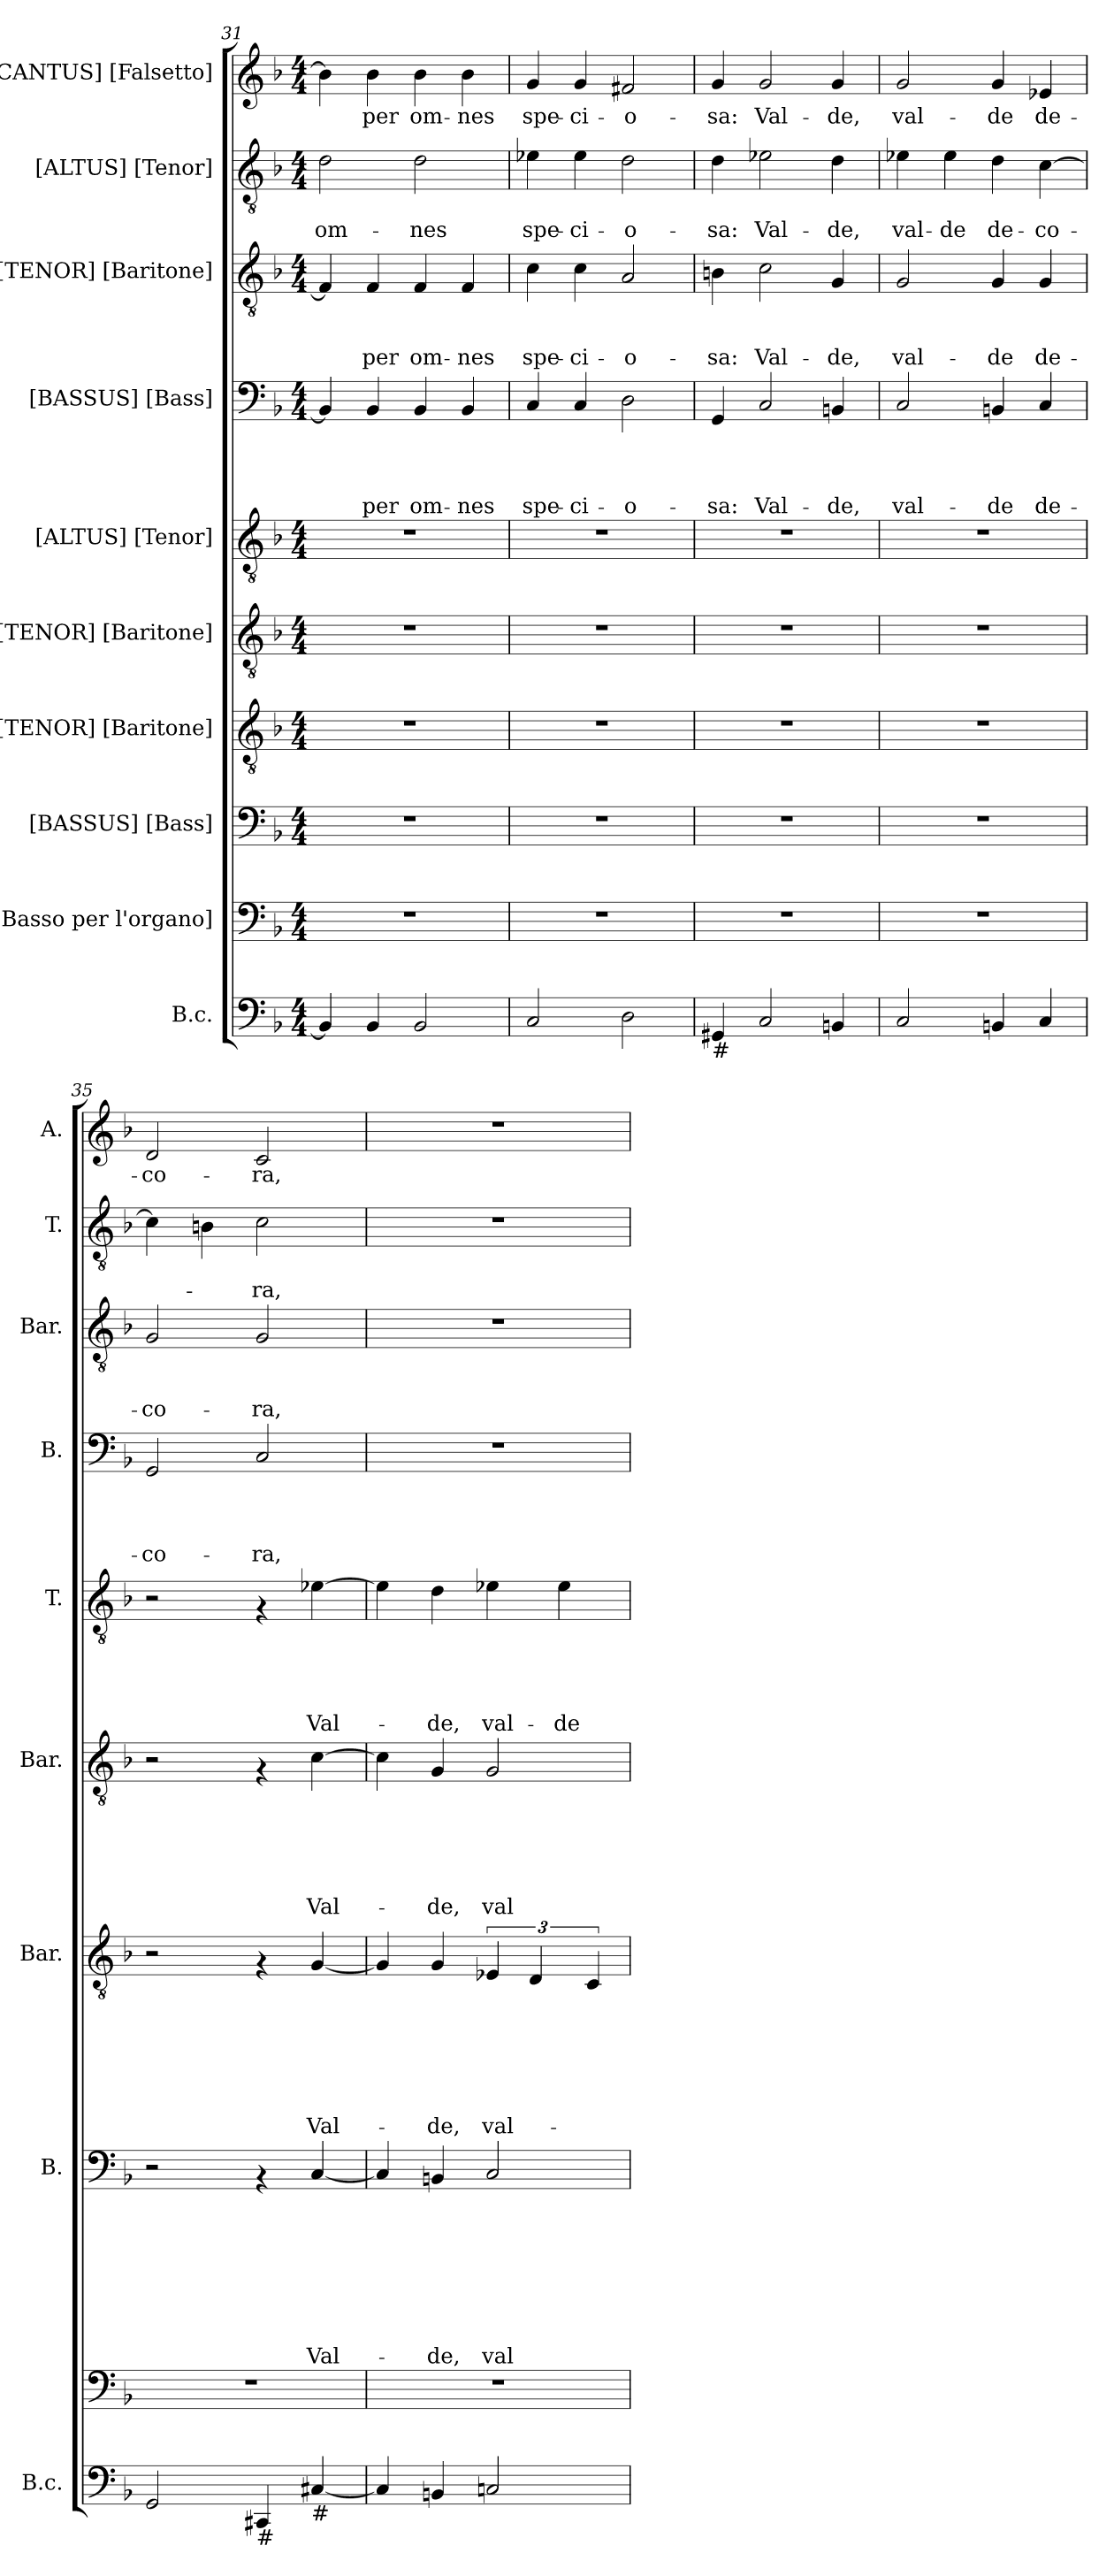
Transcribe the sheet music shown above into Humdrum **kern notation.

**kern	**kern	**kern	**text	**text	**text	**text	**text	**text	**text	**text	**kern	**text	**text	**text	**text	**text	**text	**text	**kern	**text	**text	**text	**text	**text	**text	**kern	**text	**text	**text	**text	**text	**kern	**text	**text	**text	**text	**kern	**text	**text	**text	**kern	**text	**text	**kern	**text
*part10	*part9	*part8	*part8	*part8	*part8	*part8	*part8	*part8	*part8	*part8	*part7	*part7	*part7	*part7	*part7	*part7	*part7	*part7	*part6	*part6	*part6	*part6	*part6	*part6	*part6	*part5	*part5	*part5	*part5	*part5	*part5	*part4	*part4	*part4	*part4	*part4	*part3	*part3	*part3	*part3	*part2	*part2	*part2	*part1	*part1
*staff10	*staff9	*staff8	*staff8	*staff8	*staff8	*staff8	*staff8	*staff8	*staff8	*staff8	*staff7	*staff7	*staff7	*staff7	*staff7	*staff7	*staff7	*staff7	*staff6	*staff6	*staff6	*staff6	*staff6	*staff6	*staff6	*staff5	*staff5	*staff5	*staff5	*staff5	*staff5	*staff4	*staff4	*staff4	*staff4	*staff4	*staff3	*staff3	*staff3	*staff3	*staff2	*staff2	*staff2	*staff1	*staff1
*I"B.c.	*I"[Basso per l'organo]	*I"[BASSUS] [Bass]	*	*	*	*	*	*	*	*	*I"[TENOR] [Baritone]	*	*	*	*	*	*	*	*I"[TENOR] [Baritone]	*	*	*	*	*	*	*I"[ALTUS] [Tenor]	*	*	*	*	*	*I"[BASSUS] [Bass]	*	*	*	*	*I"[TENOR] [Baritone]	*	*	*	*I"[ALTUS] [Tenor]	*	*	*I"[CANTUS] [Falsetto]	*
*I'B.c.	*	*I'B.	*	*	*	*	*	*	*	*	*I'Bar.	*	*	*	*	*	*	*	*I'Bar.	*	*	*	*	*	*	*I'T.	*	*	*	*	*	*I'B.	*	*	*	*	*I'Bar.	*	*	*	*I'T.	*	*	*I'A.	*
*clefF4	*clefF4	*clefF4	*	*	*	*	*	*	*	*	*clefGv2	*	*	*	*	*	*	*	*clefGv2	*	*	*	*	*	*	*clefGv2	*	*	*	*	*	*clefF4	*	*	*	*	*clefGv2	*	*	*	*clefGv2	*	*	*clefG2	*
*k[b-]	*k[b-]	*k[b-]	*	*	*	*	*	*	*	*	*k[b-]	*	*	*	*	*	*	*	*k[b-]	*	*	*	*	*	*	*k[b-]	*	*	*	*	*	*k[b-]	*	*	*	*	*k[b-]	*	*	*	*k[b-]	*	*	*k[b-]	*
*F:	*F:	*F:	*	*	*	*	*	*	*	*	*F:	*	*	*	*	*	*	*	*F:	*	*	*	*	*	*	*F:	*	*	*	*	*	*F:	*	*	*	*	*F:	*	*	*	*F:	*	*	*F:	*
*M4/4	*M4/4	*M4/4	*	*	*	*	*	*	*	*	*M4/4	*	*	*	*	*	*	*	*M4/4	*	*	*	*	*	*	*M4/4	*	*	*	*	*	*M4/4	*	*	*	*	*M4/4	*	*	*	*M4/4	*	*	*M4/4	*
=31	=31	=31	=31	=31	=31	=31	=31	=31	=31	=31	=31	=31	=31	=31	=31	=31	=31	=31	=31	=31	=31	=31	=31	=31	=31	=31	=31	=31	=31	=31	=31	=31	=31	=31	=31	=31	=31	=31	=31	=31	=31	=31	=31	=31	=31
!	!	!	!	!	!	!	!	!	!	!	!	!	!	!	!	!	!	!	!	!	!	!	!	!	!	!	!	!	!	!	!	!	!	!	!	!	!	!	!	!	!	!	!LO:LY:b	!	!
4BB-/]	1r	1r	.	.	.	.	.	.	.	.	1r	.	.	.	.	.	.	.	1r	.	.	.	.	.	.	1r	.	.	.	.	.	4BB-/]	.	.	.	.	4F/]	.	.	.	2d\	.	om-	4b-\]	.
!	!	!	!	!	!	!	!	!	!	!	!	!	!	!	!	!	!	!	!	!	!	!	!	!	!	!	!	!	!	!	!	!	!	!	!	!LO:LY:b	!	!	!	!LO:LY:b	!	!	!	!	!LO:LY:b
4BB-/	.	.	.	.	.	.	.	.	.	.	.	.	.	.	.	.	.	.	.	.	.	.	.	.	.	.	.	.	.	.	.	4BB-/	.	.	.	-per	4F/	.	.	-per	.	.	.	4b-\	-per
!	!	!	!	!	!	!	!	!	!	!	!	!	!	!	!	!	!	!	!	!	!	!	!	!	!	!	!	!	!	!	!	!	!	!	!	!LO:LY:b	!	!	!	!LO:LY:b	!	!	!LO:LY:b	!	!LO:LY:b
2BB-/	.	.	.	.	.	.	.	.	.	.	.	.	.	.	.	.	.	.	.	.	.	.	.	.	.	.	.	.	.	.	.	4BB-/	.	.	.	om-	4F/	.	.	om-	2d\	.	-nes	4b-\	om-
!	!	!	!	!	!	!	!	!	!	!	!	!	!	!	!	!	!	!	!	!	!	!	!	!	!	!	!	!	!	!	!	!	!	!	!	!LO:LY:b	!	!	!	!LO:LY:b	!	!	!	!	!LO:LY:b
.	.	.	.	.	.	.	.	.	.	.	.	.	.	.	.	.	.	.	.	.	.	.	.	.	.	.	.	.	.	.	.	4BB-/	.	.	.	-nes	4F/	.	.	-nes	.	.	.	4b-\	-nes
=32	=32	=32	=32	=32	=32	=32	=32	=32	=32	=32	=32	=32	=32	=32	=32	=32	=32	=32	=32	=32	=32	=32	=32	=32	=32	=32	=32	=32	=32	=32	=32	=32	=32	=32	=32	=32	=32	=32	=32	=32	=32	=32	=32	=32	=32
!	!	!	!	!	!	!	!	!	!	!	!	!	!	!	!	!	!	!	!	!	!	!	!	!	!	!	!	!	!	!	!	!	!	!	!	!LO:LY:b	!	!	!	!LO:LY:b	!	!	!LO:LY:b	!	!LO:LY:b
2C/	1r	1r	.	.	.	.	.	.	.	.	1r	.	.	.	.	.	.	.	1r	.	.	.	.	.	.	1r	.	.	.	.	.	4C/	.	.	.	spe-	4c\	.	.	spe-	4e-X\	.	spe-	4g/	spe-
!	!	!	!	!	!	!	!	!	!	!	!	!	!	!	!	!	!	!	!	!	!	!	!	!	!	!	!	!	!	!	!	!	!	!	!	!LO:LY:b	!	!	!	!LO:LY:b	!	!	!LO:LY:b	!	!LO:LY:b
.	.	.	.	.	.	.	.	.	.	.	.	.	.	.	.	.	.	.	.	.	.	.	.	.	.	.	.	.	.	.	.	4C/	.	.	.	-ci-	4c\	.	.	-ci-	4e-\	.	-ci-	4g/	-ci-
!	!	!	!	!	!	!	!	!	!	!	!	!	!	!	!	!	!	!	!	!	!	!	!	!	!	!	!	!	!	!	!	!	!	!	!	!LO:LY:b	!	!	!	!LO:LY:b	!	!	!LO:LY:b	!	!LO:LY:b
2D\	.	.	.	.	.	.	.	.	.	.	.	.	.	.	.	.	.	.	.	.	.	.	.	.	.	.	.	.	.	.	.	2D\	.	.	.	-o-	2A/	.	.	-o-	2d\	.	-o-	2f#X/	-o-
=33	=33	=33	=33	=33	=33	=33	=33	=33	=33	=33	=33	=33	=33	=33	=33	=33	=33	=33	=33	=33	=33	=33	=33	=33	=33	=33	=33	=33	=33	=33	=33	=33	=33	=33	=33	=33	=33	=33	=33	=33	=33	=33	=33	=33	=33
!LO:TX:b:t=#	!	!	!	!	!	!	!	!	!	!	!	!	!	!	!	!	!	!	!	!	!	!	!	!	!	!	!	!	!	!	!	!	!	!	!	!	!	!	!	!	!	!	!	!	!
!	!	!	!	!	!	!	!	!	!	!	!	!	!	!	!	!	!	!	!	!	!	!	!	!	!	!	!	!	!	!	!	!	!	!	!	!LO:LY:b	!	!	!	!LO:LY:b	!	!	!LO:LY:b	!	!LO:LY:b
4GG#/	1r	1r	.	.	.	.	.	.	.	.	1r	.	.	.	.	.	.	.	1r	.	.	.	.	.	.	1r	.	.	.	.	.	4GG/	.	.	.	-sa:	4Bn\	.	.	-sa:	4d\	.	-sa:	4g/	-sa:
!	!	!	!	!	!	!	!	!	!	!	!	!	!	!	!	!	!	!	!	!	!	!	!	!	!	!	!	!	!	!	!	!	!	!	!	!LO:LY:b	!	!	!	!LO:LY:b	!	!	!LO:LY:b	!	!LO:LY:b
2C/	.	.	.	.	.	.	.	.	.	.	.	.	.	.	.	.	.	.	.	.	.	.	.	.	.	.	.	.	.	.	.	2C/	.	.	.	Val-	2c\	.	.	Val-	2e-X\	.	Val-	2g/	Val-
!	!	!	!	!	!	!	!	!	!	!	!	!	!	!	!	!	!	!	!	!	!	!	!	!	!	!	!	!	!	!	!	!	!	!	!	!LO:LY:b	!	!	!	!LO:LY:b	!	!	!LO:LY:b	!	!LO:LY:b
4BBn/	.	.	.	.	.	.	.	.	.	.	.	.	.	.	.	.	.	.	.	.	.	.	.	.	.	.	.	.	.	.	.	4BBn/	.	.	.	-de,	4G/	.	.	-de,	4d\	.	-de,	4g/	-de,
=34	=34	=34	=34	=34	=34	=34	=34	=34	=34	=34	=34	=34	=34	=34	=34	=34	=34	=34	=34	=34	=34	=34	=34	=34	=34	=34	=34	=34	=34	=34	=34	=34	=34	=34	=34	=34	=34	=34	=34	=34	=34	=34	=34	=34	=34
!	!	!	!	!	!	!	!	!	!	!	!	!	!	!	!	!	!	!	!	!	!	!	!	!	!	!	!	!	!	!	!	!	!	!	!	!LO:LY:b	!	!	!	!LO:LY:b	!	!	!LO:LY:b	!	!LO:LY:b
2C/	1r	1r	.	.	.	.	.	.	.	.	1r	.	.	.	.	.	.	.	1r	.	.	.	.	.	.	1r	.	.	.	.	.	2C/	.	.	.	val-	2G/	.	.	val-	4e-X\	.	val-	2g/	val-
!	!	!	!	!	!	!	!	!	!	!	!	!	!	!	!	!	!	!	!	!	!	!	!	!	!	!	!	!	!	!	!	!	!	!	!	!	!	!	!	!	!	!	!LO:LY:b	!	!
.	.	.	.	.	.	.	.	.	.	.	.	.	.	.	.	.	.	.	.	.	.	.	.	.	.	.	.	.	.	.	.	.	.	.	.	.	.	.	.	.	4e-\	.	-de	.	.
!	!	!	!	!	!	!	!	!	!	!	!	!	!	!	!	!	!	!	!	!	!	!	!	!	!	!	!	!	!	!	!	!	!	!	!	!LO:LY:b	!	!	!	!LO:LY:b	!	!	!LO:LY:b	!	!LO:LY:b
4BBn/	.	.	.	.	.	.	.	.	.	.	.	.	.	.	.	.	.	.	.	.	.	.	.	.	.	.	.	.	.	.	.	4BBn/	.	.	.	-de	4G/	.	.	-de	4d\	.	de-	4g/	-de
!	!	!	!	!	!	!	!	!	!	!	!	!	!	!	!	!	!	!	!	!	!	!	!	!	!	!	!	!	!	!	!	!	!	!	!	!LO:LY:b	!	!	!	!LO:LY:b	!	!	!LO:LY:b	!	!LO:LY:b
4C/	.	.	.	.	.	.	.	.	.	.	.	.	.	.	.	.	.	.	.	.	.	.	.	.	.	.	.	.	.	.	.	4C/	.	.	.	de-	4G/	.	.	de-	[>4c\	.	-co-	4e-X/	de-
!!LO:PB:g=z
=35	=35	=35	=35	=35	=35	=35	=35	=35	=35	=35	=35	=35	=35	=35	=35	=35	=35	=35	=35	=35	=35	=35	=35	=35	=35	=35	=35	=35	=35	=35	=35	=35	=35	=35	=35	=35	=35	=35	=35	=35	=35	=35	=35	=35	=35
!	!	!	!	!	!	!	!	!	!	!	!	!	!	!	!	!	!	!	!	!	!	!	!	!	!	!	!	!	!	!	!	!	!	!	!	!LO:LY:b	!	!	!	!LO:LY:b	!	!	!	!	!LO:LY:b
2GG</	1r	2r	.	.	.	.	.	.	.	.	2r	.	.	.	.	.	.	.	2r	.	.	.	.	.	.	2r	.	.	.	.	.	2GG/	.	.	.	-co-	2G/	.	.	-co-	4c\]	.	.	2d/	-co-
.	.	.	.	.	.	.	.	.	.	.	.	.	.	.	.	.	.	.	.	.	.	.	.	.	.	.	.	.	.	.	.	.	.	.	.	.	.	.	.	.	4Bn\	.	.	.	.
!LO:TX:b:t=#	!	!	!	!	!	!	!	!	!	!	!	!	!	!	!	!	!	!	!	!	!	!	!	!	!	!	!	!	!	!	!	!	!	!	!	!	!	!	!	!	!	!	!	!	!
!	!	!	!	!	!	!	!	!	!	!	!	!	!	!	!	!	!	!	!	!	!	!	!	!	!	!	!	!	!	!	!	!	!	!	!	!LO:LY:b	!	!	!	!LO:LY:b	!	!	!LO:LY:b	!	!LO:LY:b
4CC#/	.	4rAA	.	.	.	.	.	.	.	.	4rF	.	.	.	.	.	.	.	4rF	.	.	.	.	.	.	4rF	.	.	.	.	.	2C/	.	.	.	-ra,	2G/	.	.	-ra,	2c\	.	-ra,	2c/	-ra,
!LO:TX:b:t=#	!	!	!	!	!	!	!	!	!	!	!	!	!	!	!	!	!	!	!	!	!	!	!	!	!	!	!	!	!	!	!	!	!	!	!	!	!	!	!	!	!	!	!	!	!
!	!	!	!	!	!	!	!	!	!	!LO:LY:b	!	!	!	!	!	!	!	!LO:LY:b	!	!	!	!	!	!	!LO:LY:b	!	!	!	!	!	!LO:LY:b	!	!	!	!	!	!	!	!	!	!	!	!	!	!
[<4C#/	.	[<4C/	.	.	.	.	.	.	.	Val-	[<4G/	.	.	.	.	.	.	Val-	[>4c\	.	.	.	.	.	Val-	[>4e-X\	.	.	.	.	Val-	.	.	.	.	.	.	.	.	.	.	.	.	.	.
=36	=36	=36	=36	=36	=36	=36	=36	=36	=36	=36	=36	=36	=36	=36	=36	=36	=36	=36	=36	=36	=36	=36	=36	=36	=36	=36	=36	=36	=36	=36	=36	=36	=36	=36	=36	=36	=36	=36	=36	=36	=36	=36	=36	=36	=36
4C#/]	1r	4C/]	.	.	.	.	.	.	.	.	4G/]	.	.	.	.	.	.	.	4c\]	.	.	.	.	.	.	4e-\]	.	.	.	.	.	1r	.	.	.	.	1r	.	.	.	1r	.	.	1r	.
!	!	!	!	!	!	!	!	!	!	!LO:LY:b	!	!	!	!	!	!	!	!LO:LY:b	!	!	!	!	!	!	!LO:LY:b	!	!	!	!	!	!LO:LY:b	!	!	!	!	!	!	!	!	!	!	!	!	!	!
4BBn/	.	4BBn/	.	.	.	.	.	.	.	-de,	4G/	.	.	.	.	.	.	-de,	4G/	.	.	.	.	.	-de,	4d\	.	.	.	.	-de,	.	.	.	.	.	.	.	.	.	.	.	.	.	.
!	!	!	!	!	!	!	!	!	!	!LO:LY:b	!	!	!	!	!	!	!	!LO:LY:b	!	!	!	!	!	!	!LO:LY:b	!	!	!	!	!	!LO:LY:b	!	!	!	!	!	!	!	!	!	!	!	!	!	!
2C/	.	2C/	.	.	.	.	.	.	.	val-	6E-X/	.	.	.	.	.	.	val-	2G/	.	.	.	.	.	val-	4e-X\	.	.	.	.	val-	.	.	.	.	.	.	.	.	.	.	.	.	.	.
.	.	.	.	.	.	.	.	.	.	.	6D/	.	.	.	.	.	.	.	.	.	.	.	.	.	.	.	.	.	.	.	.	.	.	.	.	.	.	.	.	.	.	.	.	.	.
!	!	!	!	!	!	!	!	!	!	!	!	!	!	!	!	!	!	!	!	!	!	!	!	!	!	!	!	!	!	!	!LO:LY:b	!	!	!	!	!	!	!	!	!	!	!	!	!	!
.	.	.	.	.	.	.	.	.	.	.	.	.	.	.	.	.	.	.	.	.	.	.	.	.	.	4e-\	.	.	.	.	-de	.	.	.	.	.	.	.	.	.	.	.	.	.	.
.	.	.	.	.	.	.	.	.	.	.	6C/	.	.	.	.	.	.	.	.	.	.	.	.	.	.	.	.	.	.	.	.	.	.	.	.	.	.	.	.	.	.	.	.	.	.
=	=	=	=	=	=	=	=	=	=	=	=	=	=	=	=	=	=	=	=	=	=	=	=	=	=	=	=	=	=	=	=	=	=	=	=	=	=	=	=	=	=	=	=	=	=
*-	*-	*-	*-	*-	*-	*-	*-	*-	*-	*-	*-	*-	*-	*-	*-	*-	*-	*-	*-	*-	*-	*-	*-	*-	*-	*-	*-	*-	*-	*-	*-	*-	*-	*-	*-	*-	*-	*-	*-	*-	*-	*-	*-	*-	*-
